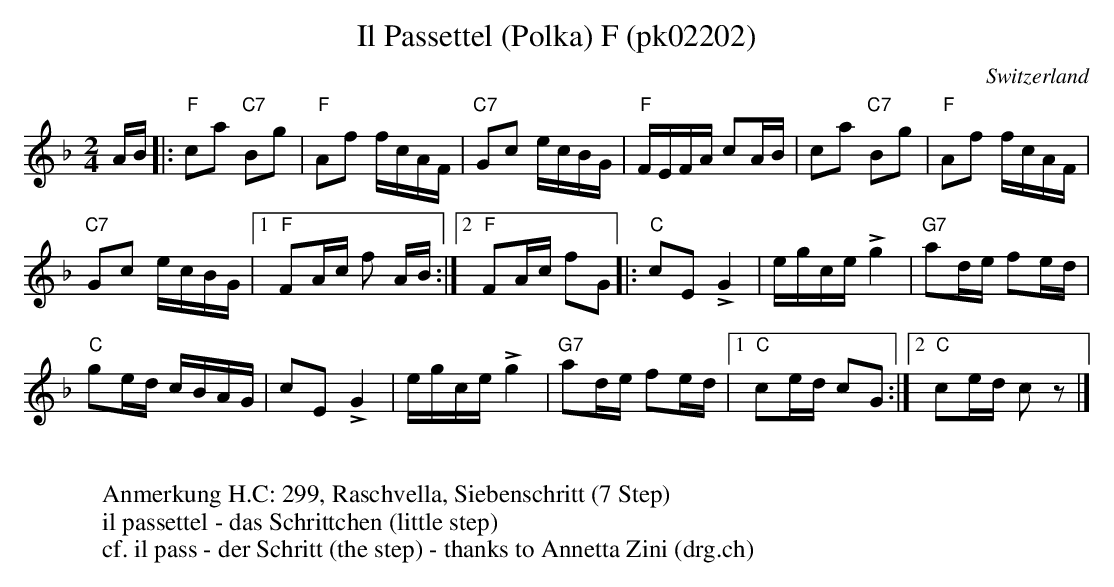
X:1
T:Il Passettel (Polka) F (pk02202)
O:Switzerland
M:2/4
L:1/16
K:F major
AB |: "F"c2a2 "C7"B2g2 | "F"A2f2 fcAF | "C7"G2c2 ecBG | "F"FEFA c2AB | c2a2 "C7"B2g2 | "F"A2f2 fcAF |
"C7"G2c2 ecBG |1 "F"F2Ac f2 AB :|2 "F"F2Ac f2G2 |: "C"c2E2 !>!G4 | egce !>!g4 | "G7"a2de f2ed |
"C"g2ed cBAG | c2E2 !>!G4 | egce !>!g4 | "G7"a2de f2ed |1 "C"c2ed c2G2 :|2 "C"c2ed c2z2 |]
W:
W: Anmerkung H.C: 299, Raschvella, Siebenschritt (7 Step)
W:il passettel - das Schrittchen (little step)
W:  cf. il pass - der Schritt (the step) - thanks to Annetta Zini (drg.ch)
